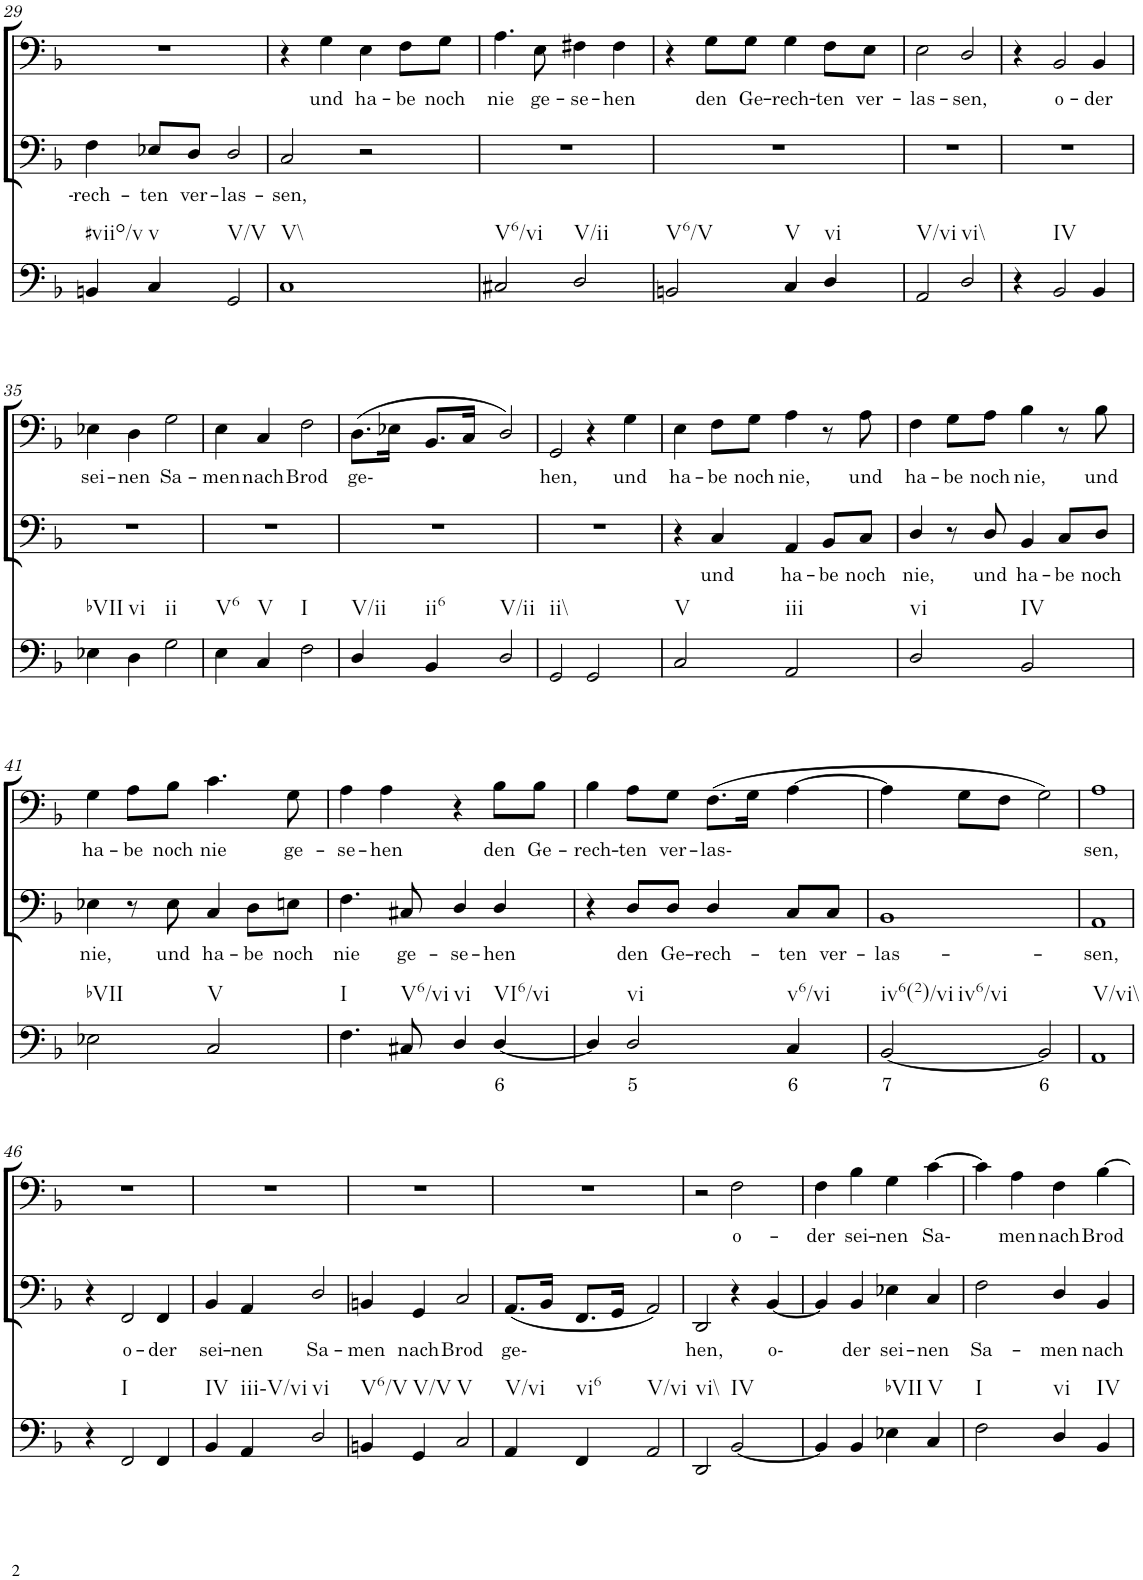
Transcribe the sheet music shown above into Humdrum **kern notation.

**kern	**text	**kern	**text	**kern	**text
*part3	*part3	*part2	*part2	*part1	*part1
*staff3	*staff3	*staff2	*staff2	*staff1	*staff1
*I"Continuo	*	*I"Bass II	*	*I"Bass I	*
!!LO:PB:g=z
*clefF4	*	*clefF4	*	*clefF4	*
*k[b-]	*	*k[b-]	*	*k[b-]	*
*M4/4	*	*M4/4	*	*M4/4	*
=29	=29	=29	=29	=29	=29
!LO:TX:b:t=#viio/v	!	!	!	!	!
!	!	!	!LO:LY:b	!	!
4BBn/	.	4F\	rech-	1r	.
!LO:TX:b:t=v	!	!	!	!	!
!	!	!	!LO:LY:b	!	!
4C/	.	8E-X/L	ten	.	.
!	!	!	!LO:LY:b	!	!
.	.	8D/J	ver-	.	.
!LO:TX:b:t=V/V	!	!	!	!	!
!	!	!	!LO:LY:b	!	!
2GG/	.	2D/	las-	.	.
=30	=30	=30	=30	=30	=30
!LO:TX:b:t=V\\	!	!	!	!	!
!	!	!	!LO:LY:b	!	!
1C	.	2C/	sen,	4r	.
!	!	!	!	!	!LO:LY:b
.	.	.	.	4G\	und
!	!	!	!	!	!LO:LY:b
.	.	2r	.	4E\	ha-
!	!	!	!	!	!LO:LY:b
.	.	.	.	8F\L	be
!	!	!	!	!	!LO:LY:b
.	.	.	.	8G\J	noch
=31	=31	=31	=31	=31	=31
!LO:TX:b:t=V6/vi	!	!	!	!	!
!	!	!	!	!	!LO:LY:b
2C#X/	.	1r	.	4.A\	nie
!	!	!	!	!	!LO:LY:b
.	.	.	.	8E\	ge-
!LO:TX:b:t=V/ii	!	!	!	!	!
!	!	!	!	!	!LO:LY:b
2D/	.	.	.	4F#X\	se-
!	!	!	!	!	!LO:LY:b
.	.	.	.	4F#\	hen
=32	=32	=32	=32	=32	=32
!LO:TX:b:t=V6/V	!	!	!	!	!
2BBn/	.	1r	.	4r	.
!	!	!	!	!	!LO:LY:b
.	.	.	.	8G\L	den
!	!	!	!	!	!LO:LY:b
.	.	.	.	8G\J	Ge-
!LO:TX:b:t=V	!	!	!	!	!
!	!	!	!	!	!LO:LY:b
4C/	.	.	.	4G\	rech-
!LO:TX:b:t=vi	!	!	!	!	!
!	!	!	!	!	!LO:LY:b
4D/	.	.	.	8F\L	ten
!	!	!	!	!	!LO:LY:b
.	.	.	.	8E\J	ver-
=33	=33	=33	=33	=33	=33
!LO:TX:b:t=V/vi	!	!	!	!	!
!	!	!	!	!	!LO:LY:b
2AA/	.	1r	.	2E\	las-
!LO:TX:b:t=vi\\	!	!	!	!	!
!	!	!	!	!	!LO:LY:b
2D/	.	.	.	2D/	sen,
=34	=34	=34	=34	=34	=34
4r	.	1r	.	4r	.
!LO:TX:b:t=IV	!	!	!	!	!
!	!	!	!	!	!LO:LY:b
2BB-/	.	.	.	2BB-/	o-
!	!	!	!	!	!LO:LY:b
4BB-/	.	.	.	4BB-/	der
!!LO:LB:g=z
=35	=35	=35	=35	=35	=35
!LO:TX:b:t=bVII	!	!	!	!	!
!	!	!	!	!	!LO:LY:b
4E-X\	.	1r	.	4E-X\	sei-
!LO:TX:b:t=vi	!	!	!	!	!
!	!	!	!	!	!LO:LY:b
4D\	.	.	.	4D\	nen
!LO:TX:b:t=ii	!	!	!	!	!
!	!	!	!	!	!LO:LY:b
2G\	.	.	.	2G\	Sa-
=36	=36	=36	=36	=36	=36
!LO:TX:b:t=V6	!	!	!	!	!
!	!	!	!	!	!LO:LY:b
4E\	.	1r	.	4E\	men
!LO:TX:b:t=V	!	!	!	!	!
!	!	!	!	!	!LO:LY:b
4C/	.	.	.	4C/	nach
!LO:TX:b:t=I	!	!	!	!	!
!	!	!	!	!	!LO:LY:b
2F\	.	.	.	2F\	Brod
=37	=37	=37	=37	=37	=37
!LO:TX:b:t=V/ii	!	!	!	!	!
!	!	!	!	!	!LO:LY:b
4D/	.	1r	.	(8.D\L	ge-
.	.	.	.	16E-X\Jk	.
!LO:TX:b:t=ii6	!	!	!	!	!
4BB-/	.	.	.	8.BB-/L	.
.	.	.	.	16C/Jk	.
!LO:TX:b:t=V/ii	!	!	!	!	!
2D/	.	.	.	2D/)	.
=38	=38	=38	=38	=38	=38
!LO:TX:b:t=ii\\	!	!	!	!	!
!	!	!	!	!	!LO:LY:b
2GG/	.	1r	.	2GG/	hen,
2GG/	.	.	.	4r	.
!	!	!	!	!	!LO:LY:b
.	.	.	.	4G\	und
=39	=39	=39	=39	=39	=39
!LO:TX:b:t=V	!	!	!	!	!
!	!	!	!	!	!LO:LY:b
2C/	.	4r	.	4E\	ha-
!	!	!	!LO:LY:b	!	!LO:LY:b
.	.	4C/	und	8F\L	be
!	!	!	!	!	!LO:LY:b
.	.	.	.	8G\J	noch
!LO:TX:b:t=iii	!	!	!	!	!
!	!	!	!LO:LY:b	!	!LO:LY:b
2AA/	.	4AA/	ha-	4A\	nie,
!	!	!	!LO:LY:b	!	!
.	.	8BB-/L	be	8r	.
!	!	!	!LO:LY:b	!	!LO:LY:b
.	.	8C/J	noch	8A\	und
=40	=40	=40	=40	=40	=40
!LO:TX:b:t=vi	!	!	!	!	!
!	!	!	!LO:LY:b	!	!LO:LY:b
2D/	.	4D/	nie,	4F\	ha-
!	!	!	!	!	!LO:LY:b
.	.	8r	.	8G\L	be
!	!	!	!LO:LY:b	!	!LO:LY:b
.	.	8D/	und	8A\J	noch
!LO:TX:b:t=IV	!	!	!	!	!
!	!	!	!LO:LY:b	!	!LO:LY:b
2BB-/	.	4BB-/	ha-	4B-\	nie,
!	!	!	!LO:LY:b	!	!
.	.	8C/L	be	8r	.
!	!	!	!LO:LY:b	!	!LO:LY:b
.	.	8D/J	noch	8B-\	und
!!LO:LB:g=z
=41	=41	=41	=41	=41	=41
!LO:TX:b:t=bVII	!	!	!	!	!
!	!	!	!LO:LY:b	!	!LO:LY:b
2E-X\	.	4E-X\	nie,	4G\	ha-
!	!	!	!	!	!LO:LY:b
.	.	8r	.	8A\L	be
!	!	!	!LO:LY:b	!	!LO:LY:b
.	.	8E-\	und	8B-\J	noch
!LO:TX:b:t=V	!	!	!	!	!
!	!	!	!LO:LY:b	!	!LO:LY:b
2C/	.	4C/	ha-	4.c\	nie
!	!	!	!LO:LY:b	!	!
.	.	8D\L	be	.	.
!	!	!	!LO:LY:b	!	!LO:LY:b
.	.	8En\J	noch	8G\	ge-
=42	=42	=42	=42	=42	=42
!LO:TX:b:t=I	!	!	!	!	!
!	!	!	!LO:LY:b	!	!LO:LY:b
4.F\	.	4.F\	nie	4A\	se-
!	!	!	!	!	!LO:LY:b
.	.	.	.	4A\	hen
!LO:TX:b:t=V6/vi	!	!	!	!	!
!	!	!	!LO:LY:b	!	!
8C#X/	.	8C#X/	ge-	.	.
!LO:TX:b:t=vi	!	!	!	!	!
!	!	!	!LO:LY:b	!	!
4D/	.	4D/	se-	4r	.
!LO:TX:b:t=VI6/vi	!	!	!	!	!
!	!LO:LY:b	!	!LO:LY:b	!	!LO:LY:b
[4D/	6	4D/	hen	8B-\L	den
!	!	!	!	!	!LO:LY:b
.	.	.	.	8B-\J	Ge-
=43	=43	=43	=43	=43	=43
!	!	!	!	!	!LO:LY:b
4D/]	.	4r	.	4B-\	rech-
!LO:TX:b:t=vi	!	!	!	!	!
!	!LO:LY:b	!	!LO:LY:b	!	!LO:LY:b
2D/	5	8D/L	den	8A\L	ten
!	!	!	!LO:LY:b	!	!LO:LY:b
.	.	8D/J	Ge-	8G\J	ver-
!	!	!	!LO:LY:b	!	!LO:LY:b
.	.	4D/	rech-	(8.F\L	las-
.	.	.	.	16G\Jk	.
!LO:TX:b:t=v6/vi	!	!	!	!	!
!	!LO:LY:b	!	!LO:LY:b	!	!
4C/	6	8C/L	ten	[4A\	.
!	!	!	!LO:LY:b	!	!
.	.	8C/J	ver-	.	.
=44	=44	=44	=44	=44	=44
!LO:TX:b:t=iv6(2)/vi	!	!	!	!	!
!LO:TX:b:t=iv6/vi	!	!	!	!	!
!	!LO:LY:b	!	!LO:LY:b	!	!
[2BB-/	7	1BB-	las-	4A\]	.
.	.	.	.	8G\L	.
.	.	.	.	8F\J	.
!	!LO:LY:b	!	!	!	!
2BB-/]	6	.	.	2G\)	.
=45	=45	=45	=45	=45	=45
!LO:TX:b:t=V/vi\\	!	!	!	!	!
!	!	!	!LO:LY:b	!	!LO:LY:b
1AA	.	1AA	sen,	1A	sen,
!!LO:LB:g=z
=46	=46	=46	=46	=46	=46
4r	.	4r	.	1r	.
!LO:TX:b:t=I	!	!	!	!	!
!	!	!	!LO:LY:b	!	!
2FF/	.	2FF/	o-	.	.
!	!	!	!LO:LY:b	!	!
4FF/	.	4FF/	der	.	.
=47	=47	=47	=47	=47	=47
!LO:TX:b:t=IV	!	!	!	!	!
!	!	!	!LO:LY:b	!	!
4BB-/	.	4BB-/	sei-	1r	.
!LO:TX:b:t=iii-V/vi	!	!	!	!	!
!	!	!	!LO:LY:b	!	!
4AA/	.	4AA/	nen	.	.
!LO:TX:b:t=vi	!	!	!	!	!
!	!	!	!LO:LY:b	!	!
2D/	.	2D/	Sa-	.	.
=48	=48	=48	=48	=48	=48
!LO:TX:b:t=V6/V	!	!	!	!	!
!	!	!	!LO:LY:b	!	!
4BBn/	.	4BBn/	men	1r	.
!LO:TX:b:t=V/V	!	!	!	!	!
!	!	!	!LO:LY:b	!	!
4GG/	.	4GG/	nach	.	.
!LO:TX:b:t=V	!	!	!	!	!
!	!	!	!LO:LY:b	!	!
2C/	.	2C/	Brod	.	.
=49	=49	=49	=49	=49	=49
!LO:TX:b:t=V/vi	!	!	!	!	!
!	!	!	!LO:LY:b	!	!
4AA/	.	(8.AA/L	ge-	1r	.
.	.	16BB-/Jk	.	.	.
!LO:TX:b:t=vi6	!	!	!	!	!
4FF/	.	8.FF/L	.	.	.
.	.	16GG/Jk	.	.	.
!LO:TX:b:t=V/vi	!	!	!	!	!
2AA/	.	2AA/)	.	.	.
=50	=50	=50	=50	=50	=50
!LO:TX:b:t=vi\\	!	!	!	!	!
!	!	!	!LO:LY:b	!	!
2DD/	.	2DD/	hen,	2r	.
!LO:TX:b:t=IV	!	!	!	!	!
!	!	!	!	!	!LO:LY:b
[2BB-/	.	4r	.	2F\	o-
!	!	!	!LO:LY:b	!	!
.	.	[4BB-/	o-	.	.
=51	=51	=51	=51	=51	=51
!	!	!	!	!	!LO:LY:b
4BB-/]	.	4BB-/]	.	4F\	der
!	!	!	!LO:LY:b	!	!LO:LY:b
4BB-/	.	4BB-/	der	4B-\	sei-
!LO:TX:b:t=bVII	!	!	!	!	!
!	!	!	!LO:LY:b	!	!LO:LY:b
4E-X\	.	4E-X\	sei-	4G\	nen
!LO:TX:b:t=V	!	!	!	!	!
!	!	!	!LO:LY:b	!	!LO:LY:b
4C/	.	4C/	nen	[4c\	Sa-
=52	=52	=52	=52	=52	=52
!LO:TX:b:t=I	!	!	!	!	!
!	!	!	!LO:LY:b	!	!
2F\	.	2F\	Sa-	4c\]	.
!	!	!	!	!	!LO:LY:b
.	.	.	.	4A\	men
!LO:TX:b:t=vi	!	!	!	!	!
!	!	!	!LO:LY:b	!	!LO:LY:b
4D/	.	4D/	men	4F\	nach
!LO:TX:b:t=IV	!	!	!	!	!
!	!	!	!LO:LY:b	!	!LO:LY:b
4BB-/	.	4BB-/	nach	[4B-\	Brod
=	=	=	=	=	=
*-	*-	*-	*-	*-	*-
